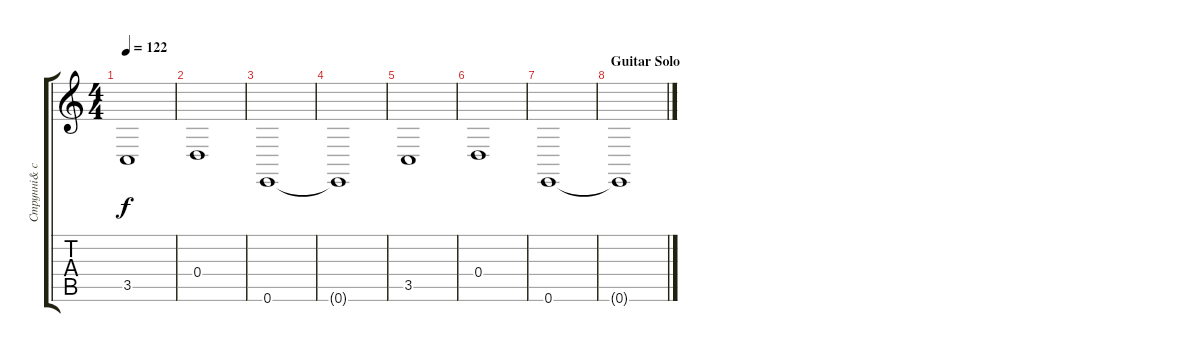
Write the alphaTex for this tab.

\track ("Струнні& синтерзатор 2" "Струнні& с") {instrument synthstrings2}
\staff {score tabs}
\tuning (E4 B3 G3 D3 A2 E2) {hide}
\ts (4 4)
\tempo 122
\clef g2
\ks c
3.5.1{dy f} |
0.4.1 |
0.6.1 |
0.6{t}.1 |
3.5.1 |
0.4.1 |
0.6.1 |
\section ("" "Guitar Solo")
0.6{t}.1
